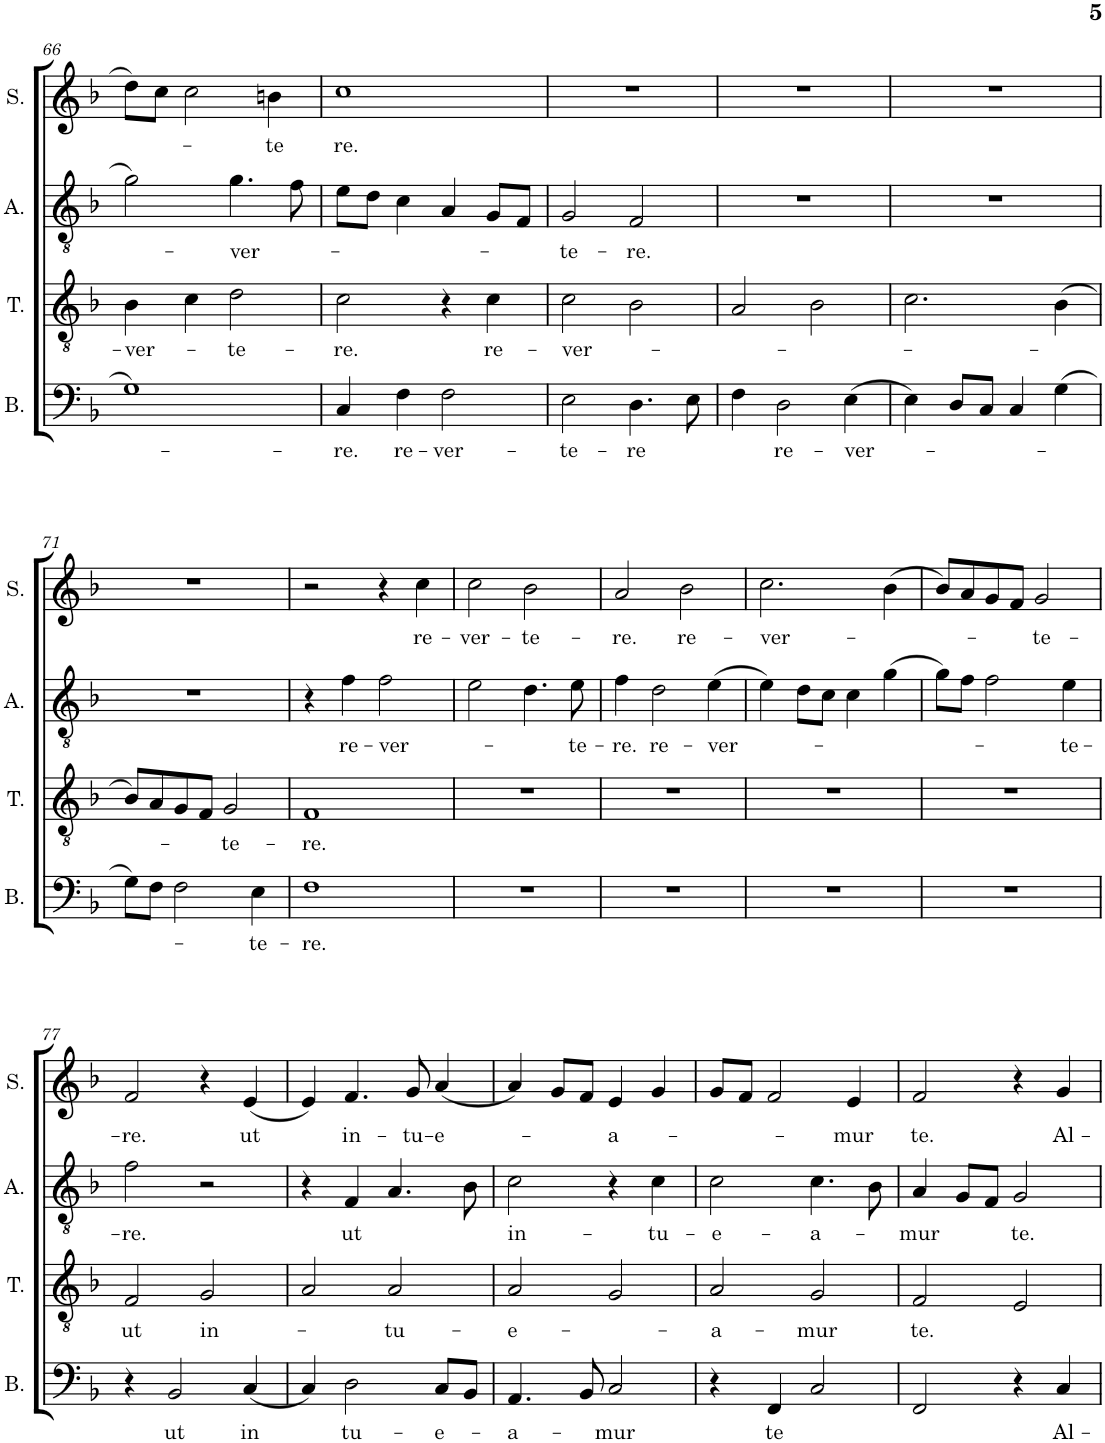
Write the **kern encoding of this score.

**kern	**text	**kern	**text	**kern	**text	**kern	**text
*part4	*part4	*part3	*part3	*part2	*part2	*part1	*part1
*staff4	*staff4	*staff3	*staff3	*staff2	*staff2	*staff1	*staff1
*I"Bass	*	*I"Tenor	*	*I"Alto	*	*I"Soprano	*
*I'B.	*	*I'T.	*	*I'A.	*	*I'S.	*
!!LO:PB:g=z
*clefF4	*	*clefGv2	*	*clefGv2	*	*clefG2	*
*k[b-]	*	*k[b-]	*	*k[b-]	*	*k[b-]	*
*M2/2	*	*M2/2	*	*M2/2	*	*M2/2	*
*met(c|)	*	*met(c|)	*	*met(c|)	*	*met(c|)	*
=66	=66	=66	=66	=66	=66	=66	=66
!	!	!	!LO:LY:b	!	!	!	!
1G	.	4B-\	-ver-	2g\	.	8dd\L	.
.	.	.	.	.	.	8cc\J	.
.	.	4c\	.	.	.	2cc\	.
!	!	!	!LO:LY:b	!	!LO:LY:b	!	!
.	.	2d\	-te-	4.g\	-ver-	.	.
!	!	!	!	!	!	!	!LO:LY:b
.	.	.	.	.	.	4bn\	-te
.	.	.	.	8f\	.	.	.
=67	=67	=67	=67	=67	=67	=67	=67
!	!LO:LY:b	!	!LO:LY:b	!	!	!	!LO:LY:b
4C/	-re.	2c\	-re.	8e\L	.	1cc	re.
.	.	.	.	8d\J	.	.	.
!	!LO:LY:b	!	!	!	!	!	!
4F\	re-	.	.	4c\	.	.	.
!	!LO:LY:b	!	!	!	!	!	!
2F\	-ver-	4r	.	4A/	.	.	.
!	!	!	!LO:LY:b	!	!	!	!
.	.	4c\	re-	8G/L	.	.	.
.	.	.	.	8F/J	.	.	.
=68	=68	=68	=68	=68	=68	=68	=68
!	!LO:LY:b	!	!LO:LY:b	!	!LO:LY:b	!	!
2E\	-te-	2c\	-ver-	2G/	-te-	1r	.
!	!LO:LY:b	!	!	!	!LO:LY:b	!	!
4.D\	-re	2B-\	.	2F/	-re.	.	.
8E\	.	.	.	.	.	.	.
=69	=69	=69	=69	=69	=69	=69	=69
4F\	.	2A/	.	1r	.	1r	.
!	!LO:LY:b	!	!	!	!	!	!
2D\	re-	.	.	.	.	.	.
.	.	2B-\	.	.	.	.	.
!	!LO:LY:b	!	!	!	!	!	!
(4E\	-ver-	.	.	.	.	.	.
=70	=70	=70	=70	=70	=70	=70	=70
4E\)	.	2.c\	.	1r	.	1r	.
8D/L	.	.	.	.	.	.	.
8C/J	.	.	.	.	.	.	.
4C/	.	.	.	.	.	.	.
(4G\	.	(4B-\	.	.	.	.	.
!!LO:LB:g=z
=71	=71	=71	=71	=71	=71	=71	=71
8G\L)	.	8B-/L)	.	1r	.	1r	.
8F\J	.	8A/	.	.	.	.	.
2F\	.	8G/	.	.	.	.	.
.	.	8F/J	.	.	.	.	.
!	!	!	!LO:LY:b	!	!	!	!
.	.	2G/	-te-	.	.	.	.
!	!LO:LY:b	!	!	!	!	!	!
4E\	-te-	.	.	.	.	.	.
=72	=72	=72	=72	=72	=72	=72	=72
!	!LO:LY:b	!	!LO:LY:b	!	!	!	!
1F	-re.	1F	-re.	4r	.	2r	.
!	!	!	!	!	!LO:LY:b	!	!
.	.	.	.	4f\	re-	.	.
!	!	!	!	!	!LO:LY:b	!	!
.	.	.	.	2f\	-ver-	4r	.
!	!	!	!	!	!	!	!LO:LY:b
.	.	.	.	.	.	4cc\	re-
=73	=73	=73	=73	=73	=73	=73	=73
!	!	!	!	!	!	!	!LO:LY:b
1r	.	1r	.	2e\	.	2cc\	-ver-
!	!	!	!	!	!	!	!LO:LY:b
.	.	.	.	4.d\	.	2b-\	-te-
!	!	!	!	!	!LO:LY:b	!	!
.	.	.	.	8e\	-te-	.	.
=74	=74	=74	=74	=74	=74	=74	=74
!	!	!	!	!	!LO:LY:b	!	!LO:LY:b
1r	.	1r	.	4f\	-re.	2a/	-re.
!	!	!	!	!	!LO:LY:b	!	!
.	.	.	.	2d\	re-	.	.
!	!	!	!	!	!	!	!LO:LY:b
.	.	.	.	.	.	2b-\	re-
!	!	!	!	!	!LO:LY:b	!	!
.	.	.	.	(4e\	-ver-	.	.
=75	=75	=75	=75	=75	=75	=75	=75
!	!	!	!	!	!	!	!LO:LY:b
1r	.	1r	.	4e\)	.	2.cc\	-ver-
.	.	.	.	8d\L	.	.	.
.	.	.	.	8c\J	.	.	.
.	.	.	.	4c\	.	.	.
.	.	.	.	(4g\	.	(4b-\	.
=76	=76	=76	=76	=76	=76	=76	=76
1r	.	1r	.	8g\L)	.	8b-/L)	.
.	.	.	.	8f\J	.	8a/	.
.	.	.	.	2f\	.	8g/	.
.	.	.	.	.	.	8f/J	.
!	!	!	!	!	!	!	!LO:LY:b
.	.	.	.	.	.	2g/	-te-
!	!	!	!	!	!LO:LY:b	!	!
.	.	.	.	4e\	-te-	.	.
!!LO:LB:g=z
=77	=77	=77	=77	=77	=77	=77	=77
!	!	!	!LO:LY:b	!	!LO:LY:b	!	!LO:LY:b
4r	.	2F/	ut	2f\	-re.	2f/	-re.
!	!LO:LY:b	!	!	!	!	!	!
2BB-/	ut	.	.	.	.	.	.
!	!	!	!LO:LY:b	!	!	!	!
.	.	2G/	in-	2r	.	4r	.
!	!LO:LY:b	!	!	!	!	!	!LO:LY:b
(4C/	in	.	.	.	.	(4e/	ut
=78	=78	=78	=78	=78	=78	=78	=78
4C/)	.	2A/	.	4r	.	4e/)	.
!	!LO:LY:b	!	!	!	!LO:LY:b	!	!LO:LY:b
2D\	tu-	.	.	4F/	ut	4.f/	in-
!	!	!	!LO:LY:b	!	!	!	!
.	.	2A/	-tu-	4.A/	.	.	.
!	!	!	!	!	!	!	!LO:LY:b
.	.	.	.	.	.	8g/	-tu-
!	!LO:LY:b	!	!	!	!	!	!LO:LY:b
8C/L	-e-	.	.	.	.	(4a/	-e-
8BB-/J	.	.	.	8B-\	.	.	.
=79	=79	=79	=79	=79	=79	=79	=79
!	!LO:LY:b	!	!LO:LY:b	!	!LO:LY:b	!	!
4.AA/	-a-	2A/	-e-	2c\	in-	4a/)	.
.	.	.	.	.	.	8g/L	.
8BB-/	.	.	.	.	.	8f/J	.
!	!LO:LY:b	!	!	!	!	!	!LO:LY:b
2C/	-mur	2G/	.	4r	.	4e/	-a-
!	!	!	!	!	!LO:LY:b	!	!
.	.	.	.	4c\	-tu-	4g/	.
=80	=80	=80	=80	=80	=80	=80	=80
!	!	!	!LO:LY:b	!	!LO:LY:b	!	!
4r	.	2A/	-a-	2c\	-e-	8g/L	.
.	.	.	.	.	.	8f/J	.
!	!LO:LY:b	!	!	!	!	!	!
4FF/	te	.	.	.	.	2f/	.
!	!	!	!LO:LY:b	!	!LO:LY:b	!	!
2C/	.	2G/	-mur	4.c\	-a-	.	.
!	!	!	!	!	!	!	!LO:LY:b
.	.	.	.	.	.	4e/	-mur
.	.	.	.	8B-\	.	.	.
=81	=81	=81	=81	=81	=81	=81	=81
!	!	!	!LO:LY:b	!	!LO:LY:b	!	!LO:LY:b
2FF/	.	2F/	te.	4A/	-mur	2f/	te.
.	.	.	.	8G/L	.	.	.
.	.	.	.	8F/J	.	.	.
!	!	!	!	!	!LO:LY:b	!	!
4r	.	2E/	.	2G/	te.	4r	.
!	!LO:LY:b	!	!	!	!	!	!LO:LY:b
4C/	Al-	.	.	.	.	4g/	Al-
=	=	=	=	=	=	=	=
*-	*-	*-	*-	*-	*-	*-	*-
